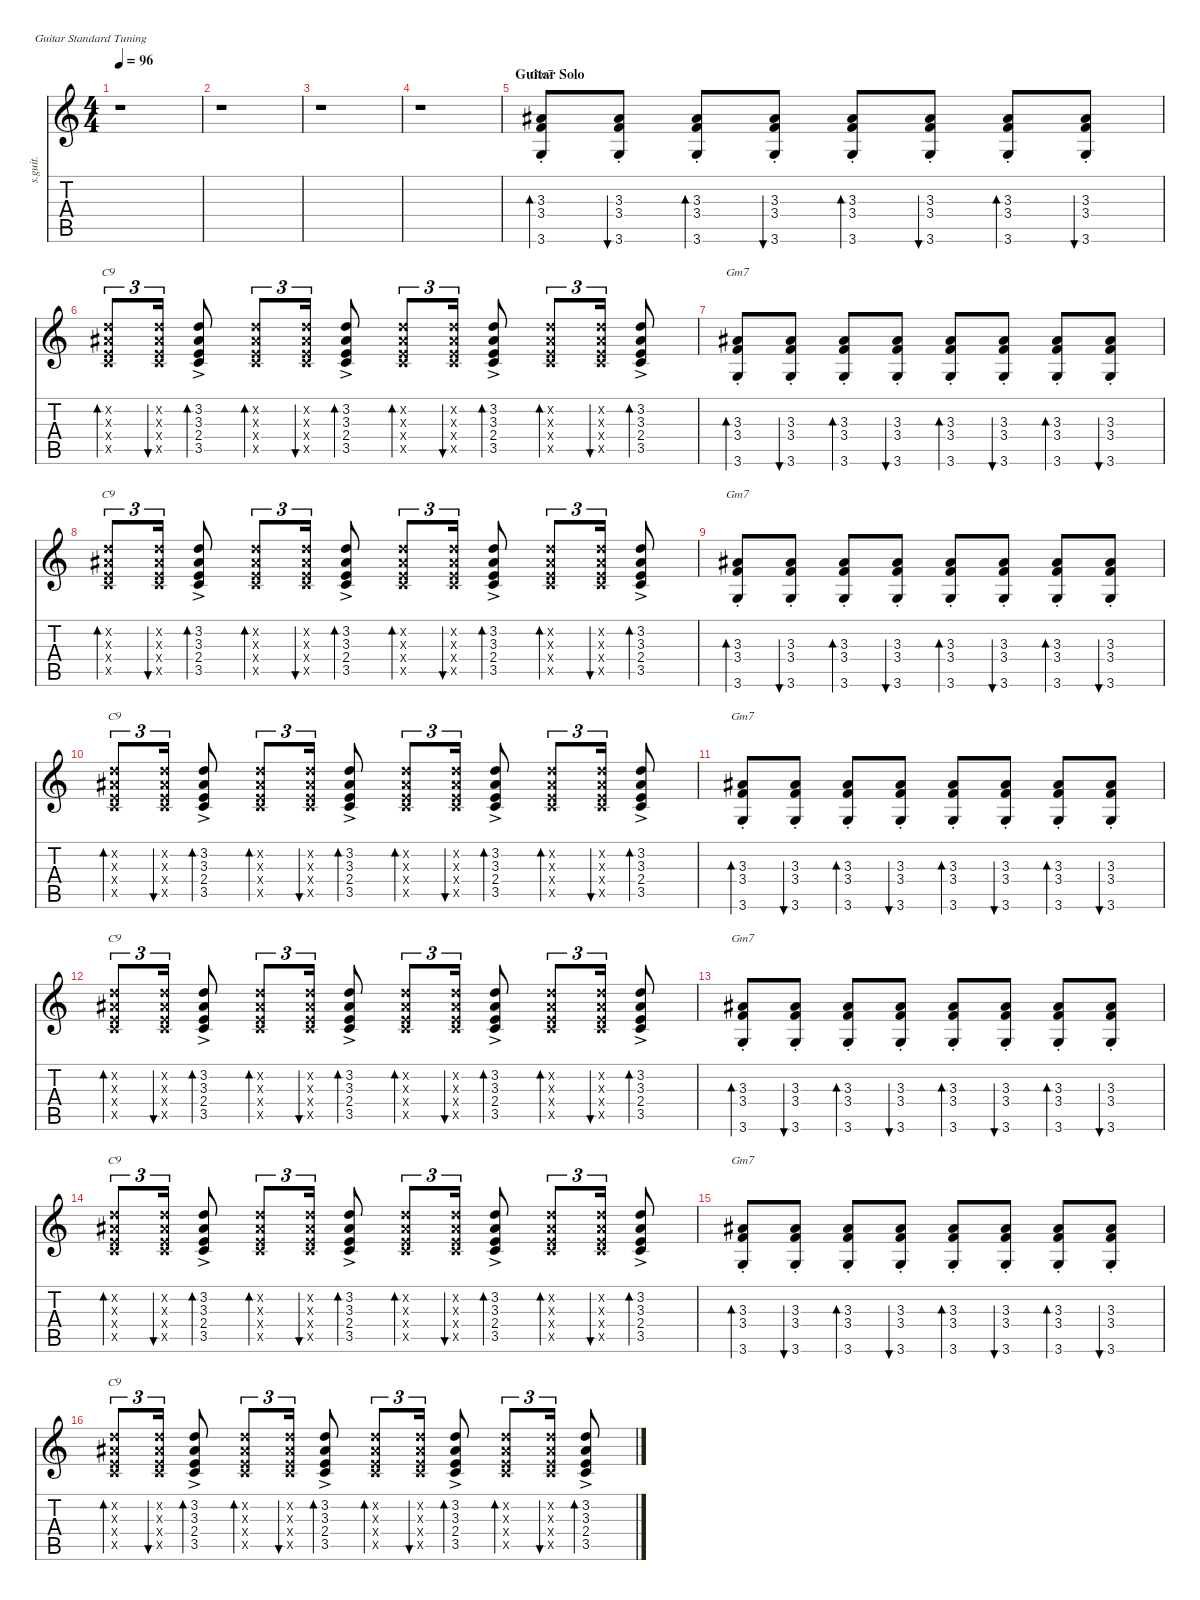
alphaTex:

\defaultSystemsLayout 4
\hideDynamics
\bracketExtendMode nobrackets
\track ("Dave Navarro (Rhythm)" "s.guit.") {instrument electricguitarclean}
\staff {score tabs}
\tuning (E4 B3 G3 D3 A2 E2)
\chord ("Gm7" 3 1 2 2 0 x) {showdiagram false}
\chord ("C9" 3 1 2 2 0 x) {showdiagram false}
\ts (4 4)
\tempo 96
\clef g2
\ks c
r.1{dy f} |
r.1 |
r.1 |
r.1 |
\section ("" "Guitar Solo")
(3.3{st acc #} 3.4{st} 3.6{st}).8{bd 30 ch "Gm7"} (3.3{st acc #} 3.4{st} 3.6{st}).8{bu 30} (3.3{st acc #} 3.4{st} 3.6{st}).8{bd 30} (3.3{st acc #} 3.4{st} 3.6{st}).8{bu 30} (3.3{st acc #} 3.4{st} 3.6{st}).8{bd 30} (3.3{st acc #} 3.4{st} 3.6{st}).8{bu 30} (3.3{st acc #} 3.4{st} 3.6{st}).8{bd 30} (3.3{st acc #} 3.4{st} 3.6{st}).8{bu 30} |
(3.2{x} 3.3{x acc #} 2.4{x} 3.5{x}).8{tu (3 2) bd 30 ch "C9"} (3.2{x} 3.3{x acc #} 2.4{x} 3.5{x}).16{tu (3 2) bu 30} (3.2{ac} 3.3{acc #} 2.4 3.5).8{bd 30} (3.2{x} 3.3{x acc #} 2.4{x} 3.5{x}).8{tu (3 2) bd 30} (3.2{x} 3.3{x acc #} 2.4{x} 3.5{x}).16{tu (3 2) bu 30} (3.2{ac} 3.3{acc #} 2.4 3.5).8{bd 30} (3.2{x} 3.3{x acc #} 2.4{x} 3.5{x}).8{tu (3 2) bd 30} (3.2{x} 3.3{x acc #} 2.4{x} 3.5{x}).16{tu (3 2) bu 30} (3.2{ac} 3.3{acc #} 2.4 3.5).8{bd 30} (3.2{x} 3.3{x acc #} 2.4{x} 3.5{x}).8{tu (3 2) bd 30} (3.2{x} 3.3{x acc #} 2.4{x} 3.5{x}).16{tu (3 2) bu 30} (3.2{ac} 3.3{acc #} 2.4 3.5).8{bd 30} |
(3.3{st acc #} 3.4{st} 3.6{st}).8{bd 30 ch "Gm7"} (3.3{st acc #} 3.4{st} 3.6{st}).8{bu 30} (3.3{st acc #} 3.4{st} 3.6{st}).8{bd 30} (3.3{st acc #} 3.4{st} 3.6{st}).8{bu 30} (3.3{st acc #} 3.4{st} 3.6{st}).8{bd 30} (3.3{st acc #} 3.4{st} 3.6{st}).8{bu 30} (3.3{st acc #} 3.4{st} 3.6{st}).8{bd 30} (3.3{st acc #} 3.4{st} 3.6{st}).8{bu 30} |
(3.2{x} 3.3{x acc #} 2.4{x} 3.5{x}).8{tu (3 2) bd 30 ch "C9"} (3.2{x} 3.3{x acc #} 2.4{x} 3.5{x}).16{tu (3 2) bu 30} (3.2{ac} 3.3{acc #} 2.4 3.5).8{bd 30} (3.2{x} 3.3{x acc #} 2.4{x} 3.5{x}).8{tu (3 2) bd 30} (3.2{x} 3.3{x acc #} 2.4{x} 3.5{x}).16{tu (3 2) bu 30} (3.2{ac} 3.3{acc #} 2.4 3.5).8{bd 30} (3.2{x} 3.3{x acc #} 2.4{x} 3.5{x}).8{tu (3 2) bd 30} (3.2{x} 3.3{x acc #} 2.4{x} 3.5{x}).16{tu (3 2) bu 30} (3.2{ac} 3.3{acc #} 2.4 3.5).8{bd 30} (3.2{x} 3.3{x acc #} 2.4{x} 3.5{x}).8{tu (3 2) bd 30} (3.2{x} 3.3{x acc #} 2.4{x} 3.5{x}).16{tu (3 2) bu 30} (3.2{ac} 3.3{acc #} 2.4 3.5).8{bd 30} |
(3.3{st acc #} 3.4{st} 3.6{st}).8{bd 30 ch "Gm7"} (3.3{st acc #} 3.4{st} 3.6{st}).8{bu 30} (3.3{st acc #} 3.4{st} 3.6{st}).8{bd 30} (3.3{st acc #} 3.4{st} 3.6{st}).8{bu 30} (3.3{st acc #} 3.4{st} 3.6{st}).8{bd 30} (3.3{st acc #} 3.4{st} 3.6{st}).8{bu 30} (3.3{st acc #} 3.4{st} 3.6{st}).8{bd 30} (3.3{st acc #} 3.4{st} 3.6{st}).8{bu 30} |
(3.2{x} 3.3{x acc #} 2.4{x} 3.5{x}).8{tu (3 2) bd 30 ch "C9"} (3.2{x} 3.3{x acc #} 2.4{x} 3.5{x}).16{tu (3 2) bu 30} (3.2{ac} 3.3{acc #} 2.4 3.5).8{bd 30} (3.2{x} 3.3{x acc #} 2.4{x} 3.5{x}).8{tu (3 2) bd 30} (3.2{x} 3.3{x acc #} 2.4{x} 3.5{x}).16{tu (3 2) bu 30} (3.2{ac} 3.3{acc #} 2.4 3.5).8{bd 30} (3.2{x} 3.3{x acc #} 2.4{x} 3.5{x}).8{tu (3 2) bd 30} (3.2{x} 3.3{x acc #} 2.4{x} 3.5{x}).16{tu (3 2) bu 30} (3.2{ac} 3.3{acc #} 2.4 3.5).8{bd 30} (3.2{x} 3.3{x acc #} 2.4{x} 3.5{x}).8{tu (3 2) bd 30} (3.2{x} 3.3{x acc #} 2.4{x} 3.5{x}).16{tu (3 2) bu 30} (3.2{ac} 3.3{acc #} 2.4 3.5).8{bd 30} |
(3.3{st acc #} 3.4{st} 3.6{st}).8{bd 30 ch "Gm7"} (3.3{st acc #} 3.4{st} 3.6{st}).8{bu 30} (3.3{st acc #} 3.4{st} 3.6{st}).8{bd 30} (3.3{st acc #} 3.4{st} 3.6{st}).8{bu 30} (3.3{st acc #} 3.4{st} 3.6{st}).8{bd 30} (3.3{st acc #} 3.4{st} 3.6{st}).8{bu 30} (3.3{st acc #} 3.4{st} 3.6{st}).8{bd 30} (3.3{st acc #} 3.4{st} 3.6{st}).8{bu 30} |
(3.2{x} 3.3{x acc #} 2.4{x} 3.5{x}).8{tu (3 2) bd 30 ch "C9"} (3.2{x} 3.3{x acc #} 2.4{x} 3.5{x}).16{tu (3 2) bu 30} (3.2{ac} 3.3{acc #} 2.4 3.5).8{bd 30} (3.2{x} 3.3{x acc #} 2.4{x} 3.5{x}).8{tu (3 2) bd 30} (3.2{x} 3.3{x acc #} 2.4{x} 3.5{x}).16{tu (3 2) bu 30} (3.2{ac} 3.3{acc #} 2.4 3.5).8{bd 30} (3.2{x} 3.3{x acc #} 2.4{x} 3.5{x}).8{tu (3 2) bd 30} (3.2{x} 3.3{x acc #} 2.4{x} 3.5{x}).16{tu (3 2) bu 30} (3.2{ac} 3.3{acc #} 2.4 3.5).8{bd 30} (3.2{x} 3.3{x acc #} 2.4{x} 3.5{x}).8{tu (3 2) bd 30} (3.2{x} 3.3{x acc #} 2.4{x} 3.5{x}).16{tu (3 2) bu 30} (3.2{ac} 3.3{acc #} 2.4 3.5).8{bd 30} |
(3.3{st acc #} 3.4{st} 3.6{st}).8{bd 30 ch "Gm7"} (3.3{st acc #} 3.4{st} 3.6{st}).8{bu 30} (3.3{st acc #} 3.4{st} 3.6{st}).8{bd 30} (3.3{st acc #} 3.4{st} 3.6{st}).8{bu 30} (3.3{st acc #} 3.4{st} 3.6{st}).8{bd 30} (3.3{st acc #} 3.4{st} 3.6{st}).8{bu 30} (3.3{st acc #} 3.4{st} 3.6{st}).8{bd 30} (3.3{st acc #} 3.4{st} 3.6{st}).8{bu 30} |
(3.2{x} 3.3{x acc #} 2.4{x} 3.5{x}).8{tu (3 2) bd 30 ch "C9"} (3.2{x} 3.3{x acc #} 2.4{x} 3.5{x}).16{tu (3 2) bu 30} (3.2{ac} 3.3{acc #} 2.4 3.5).8{bd 30} (3.2{x} 3.3{x acc #} 2.4{x} 3.5{x}).8{tu (3 2) bd 30} (3.2{x} 3.3{x acc #} 2.4{x} 3.5{x}).16{tu (3 2) bu 30} (3.2{ac} 3.3{acc #} 2.4 3.5).8{bd 30} (3.2{x} 3.3{x acc #} 2.4{x} 3.5{x}).8{tu (3 2) bd 30} (3.2{x} 3.3{x acc #} 2.4{x} 3.5{x}).16{tu (3 2) bu 30} (3.2{ac} 3.3{acc #} 2.4 3.5).8{bd 30} (3.2{x} 3.3{x acc #} 2.4{x} 3.5{x}).8{tu (3 2) bd 30} (3.2{x} 3.3{x acc #} 2.4{x} 3.5{x}).16{tu (3 2) bu 30} (3.2{ac} 3.3{acc #} 2.4 3.5).8{bd 30} |
(3.3{st acc #} 3.4{st} 3.6{st}).8{bd 30 ch "Gm7"} (3.3{st acc #} 3.4{st} 3.6{st}).8{bu 30} (3.3{st acc #} 3.4{st} 3.6{st}).8{bd 30} (3.3{st acc #} 3.4{st} 3.6{st}).8{bu 30} (3.3{st acc #} 3.4{st} 3.6{st}).8{bd 30} (3.3{st acc #} 3.4{st} 3.6{st}).8{bu 30} (3.3{st acc #} 3.4{st} 3.6{st}).8{bd 30} (3.3{st acc #} 3.4{st} 3.6{st}).8{bu 30} |
(3.2{x} 3.3{x acc #} 2.4{x} 3.5{x}).8{tu (3 2) bd 30 ch "C9"} (3.2{x} 3.3{x acc #} 2.4{x} 3.5{x}).16{tu (3 2) bu 30} (3.2{ac} 3.3{acc #} 2.4 3.5).8{bd 30} (3.2{x} 3.3{x acc #} 2.4{x} 3.5{x}).8{tu (3 2) bd 30} (3.2{x} 3.3{x acc #} 2.4{x} 3.5{x}).16{tu (3 2) bu 30} (3.2{ac} 3.3{acc #} 2.4 3.5).8{bd 30} (3.2{x} 3.3{x acc #} 2.4{x} 3.5{x}).8{tu (3 2) bd 30} (3.2{x} 3.3{x acc #} 2.4{x} 3.5{x}).16{tu (3 2) bu 30} (3.2{ac} 3.3{acc #} 2.4 3.5).8{bd 30} (3.2{x} 3.3{x acc #} 2.4{x} 3.5{x}).8{tu (3 2) bd 30} (3.2{x} 3.3{x acc #} 2.4{x} 3.5{x}).16{tu (3 2) bu 30} (3.2{ac} 3.3{acc #} 2.4 3.5).8{bd 30}
